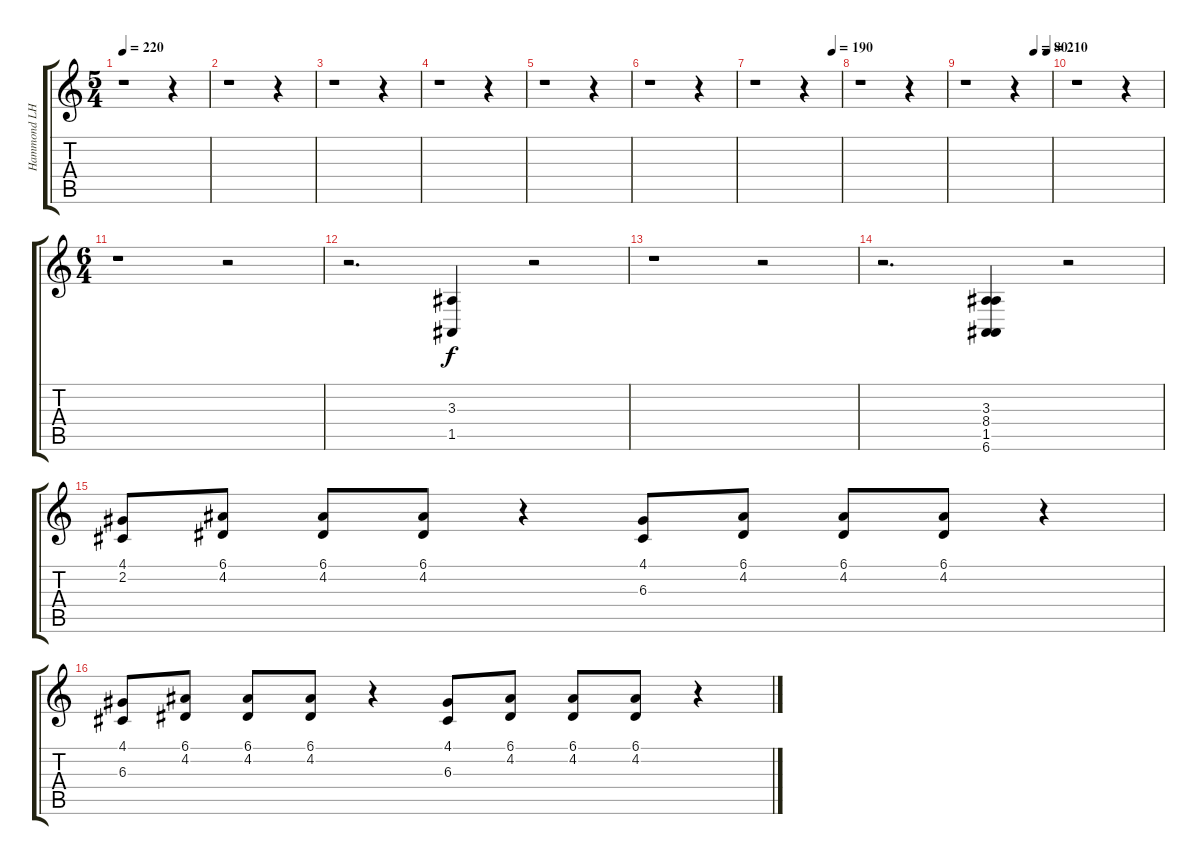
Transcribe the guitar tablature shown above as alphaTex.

\track ("Hammond LH" "Hammond LH") {instrument drawbarorgan}
\staff {score tabs}
\tuning (E4 B3 G3 D3 A2 E2) {hide}
\ts (5 4)
\tempo 220
\clef g2
\ks c
r.1{dy f} r.4 |
r.1 r.4 |
r.1 r.4 |
r.1 r.4 |
r.1 r.4 |
r.1 r.4 |
\tempo (190 0.9)
r.1 r.4 |
r.1 r.4 |
\tempo (80 0.8)
\tempo (210 0.95)
r.1 r.4 |
r.1 r.4 |
\ts (6 4)
r.1 r.2 |
r.2{d} (3.3 1.5).4 r.2 |
r.1 r.2 |
r.2{d} (3.3 8.4 1.5 6.6).4 r.2 |
(4.1 2.2).8 (6.1 4.2).8 (6.1 4.2).8 (6.1 4.2).8 r.4 (4.1 6.3).8 (6.1 4.2).8 (6.1 4.2).8 (6.1 4.2).8 r.4 |
(4.1 6.3).8 (6.1 4.2).8 (6.1 4.2).8 (6.1 4.2).8 r.4 (4.1 6.3).8 (6.1 4.2).8 (6.1 4.2).8 (6.1 4.2).8 r.4
